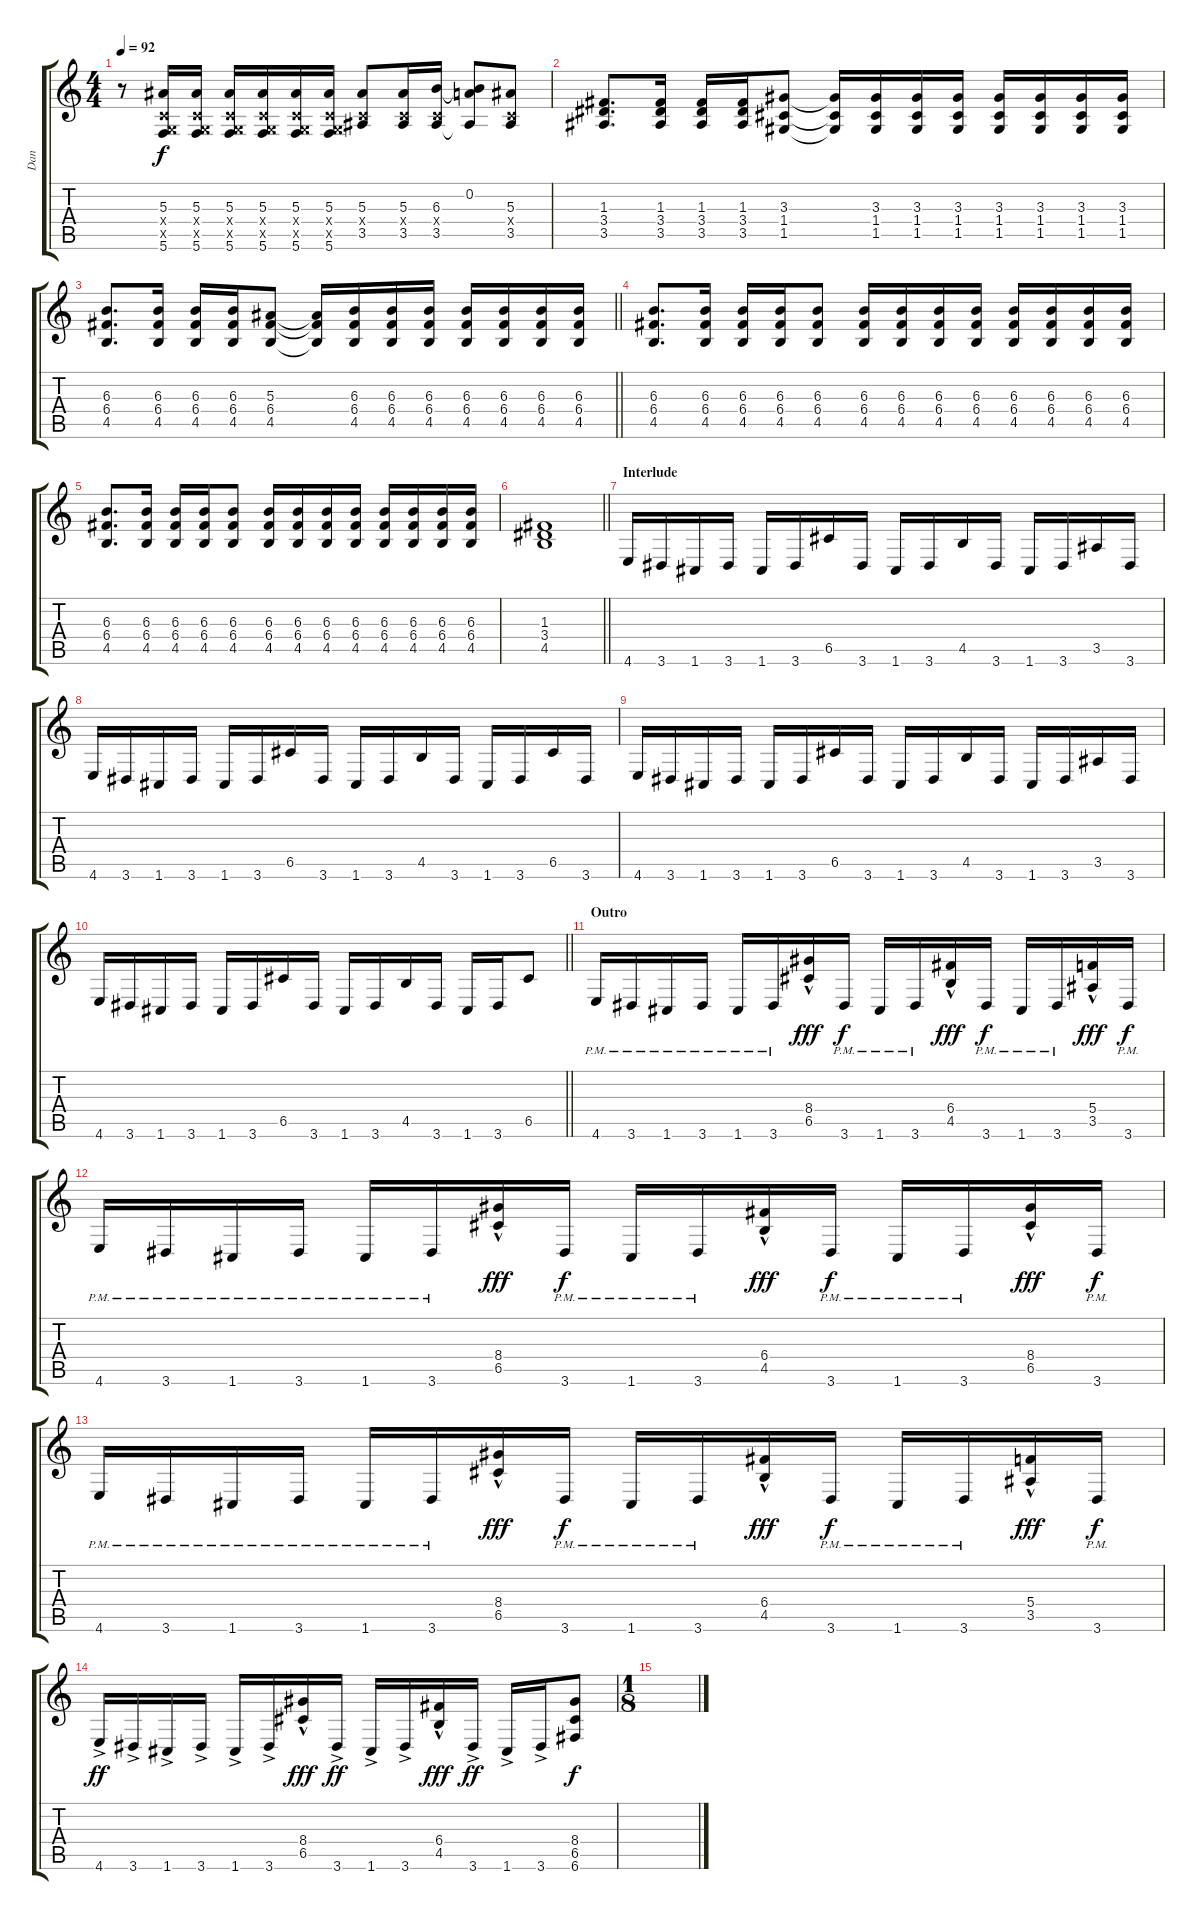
\track ("Dan " "Dan ") {instrument distortionguitar}
\staff {score tabs}
\tuning (D4 A3 F3 C3 G2 C2) {hide}
\ts (4 4)
\tempo 92
\clef g2
\ks c
r.8{dy f} (5.3 0.4{x} 0.5{x} 5.6).16 (5.3 0.4{x} 0.5{x} 5.6).16 (5.3 0.4{x} 0.5{x} 5.6).16 (5.3 0.4{x} 0.5{x} 5.6).16 (5.3 0.4{x} 0.5{x} 5.6).16 (5.3 0.4{x} 0.5{x} 5.6).16 (5.3 0.4{x} 3.5).8 (5.3 0.4{x} 3.5).16 (6.3 0.4{x} 3.5).16 (0.2 6.3{t} 3.5{t}).8 (5.3 0.4{x} 3.5).8 |
(1.3 3.4 3.5).8{d} (1.3 3.4 3.5).16 (1.3 3.4 3.5).16 (1.3 3.4 3.5).16 (3.3 1.4 1.5).8 (3.3{t} 1.4{t} 1.5{t}).16 (3.3 1.4 1.5).16 (3.3 1.4 1.5).16 (3.3 1.4 1.5).16 (3.3 1.4 1.5).16 (3.3 1.4 1.5).16 (3.3 1.4 1.5).16 (3.3 1.4 1.5).16 |
\barLineRight lightlight
(6.3 6.4 4.5).8{d} (6.3 6.4 4.5).16 (6.3 6.4 4.5).16 (6.3 6.4 4.5).16 (5.3 6.4 4.5).8 (5.3{t} 6.4{t} 4.5{t}).16 (6.3 6.4 4.5).16 (6.3 6.4 4.5).16 (6.3 6.4 4.5).16 (6.3 6.4 4.5).16 (6.3 6.4 4.5).16 (6.3 6.4 4.5).16 (6.3 6.4 4.5).16 |
(6.3 6.4 4.5).8{d} (6.3 6.4 4.5).16 (6.3 6.4 4.5).16 (6.3 6.4 4.5).16 (6.3 6.4 4.5).8 (6.3 6.4 4.5).16 (6.3 6.4 4.5).16 (6.3 6.4 4.5).16 (6.3 6.4 4.5).16 (6.3 6.4 4.5).16 (6.3 6.4 4.5).16 (6.3 6.4 4.5).16 (6.3 6.4 4.5).16 |
(6.3 6.4 4.5).8{d} (6.3 6.4 4.5).16 (6.3 6.4 4.5).16 (6.3 6.4 4.5).16 (6.3 6.4 4.5).8 (6.3 6.4 4.5).16 (6.3 6.4 4.5).16 (6.3 6.4 4.5).16 (6.3 6.4 4.5).16 (6.3 6.4 4.5).16 (6.3 6.4 4.5).16 (6.3 6.4 4.5).16 (6.3 6.4 4.5).16 |
\barLineRight lightlight
(1.3 3.4 4.5).1 |
\section ("" "Interlude")
4.6.16 3.6.16 1.6.16 3.6.16 1.6.16 3.6.16 6.5.16 3.6.16 1.6.16 3.6.16 4.5.16 3.6.16 1.6.16 3.6.16 3.5.16 3.6.16 |
4.6.16 3.6.16 1.6.16 3.6.16 1.6.16 3.6.16 6.5.16 3.6.16 1.6.16 3.6.16 4.5.16 3.6.16 1.6.16 3.6.16 6.5.16 3.6.16 |
4.6.16 3.6.16 1.6.16 3.6.16 1.6.16 3.6.16 6.5.16 3.6.16 1.6.16 3.6.16 4.5.16 3.6.16 1.6.16 3.6.16 3.5.16 3.6.16 |
\barLineRight lightlight
4.6.16 3.6.16 1.6.16 3.6.16 1.6.16 3.6.16 6.5.16 3.6.16 1.6.16 3.6.16 4.5.16 3.6.16 1.6.16 3.6.16 6.5.8 |
\section ("" "Outro")
4.6{pm}.16 3.6{pm}.16 1.6{pm}.16 3.6{pm}.16 1.6{pm}.16 3.6{pm}.16 (8.4 6.5{hac}).16{dy fff} 3.6{pm}.16{dy f} 1.6{pm}.16 3.6{pm}.16 (6.4 4.5{hac}).16{dy fff} 3.6{pm}.16{dy f} 1.6{pm}.16 3.6{pm}.16 (5.4 3.5{hac}).16{dy fff} 3.6{pm}.16{dy f} |
4.6{pm}.16 3.6{pm}.16 1.6{pm}.16 3.6{pm}.16 1.6{pm}.16 3.6{pm}.16 (8.4 6.5{hac}).16{dy fff} 3.6{pm}.16{dy f} 1.6{pm}.16 3.6{pm}.16 (6.4 4.5{hac}).16{dy fff} 3.6{pm}.16{dy f} 1.6{pm}.16 3.6{pm}.16 (8.4 6.5{hac}).16{dy fff} 3.6{pm}.16{dy f} |
4.6{pm}.16 3.6{pm}.16 1.6{pm}.16 3.6{pm}.16 1.6{pm}.16 3.6{pm}.16 (8.4 6.5{hac}).16{dy fff} 3.6{pm}.16{dy f} 1.6{pm}.16 3.6{pm}.16 (6.4 4.5{hac}).16{dy fff} 3.6{pm}.16{dy f} 1.6{pm}.16 3.6{pm}.16 (5.4 3.5{hac}).16{dy fff} 3.6{pm}.16{dy f} |
4.6{ac}.16{dy ff} 3.6{ac}.16 1.6{ac}.16 3.6{ac}.16 1.6{ac}.16 3.6{ac}.16 (8.4 6.5{hac}).16{dy fff} 3.6{ac}.16{dy ff} 1.6{ac}.16 3.6{ac}.16 (6.4 4.5{hac}).16{dy fff} 3.6{ac}.16{dy ff} 1.6{ac}.16 3.6{ac}.16 (8.4 6.5 6.6).8{dy f} |
\ts (1 8)
